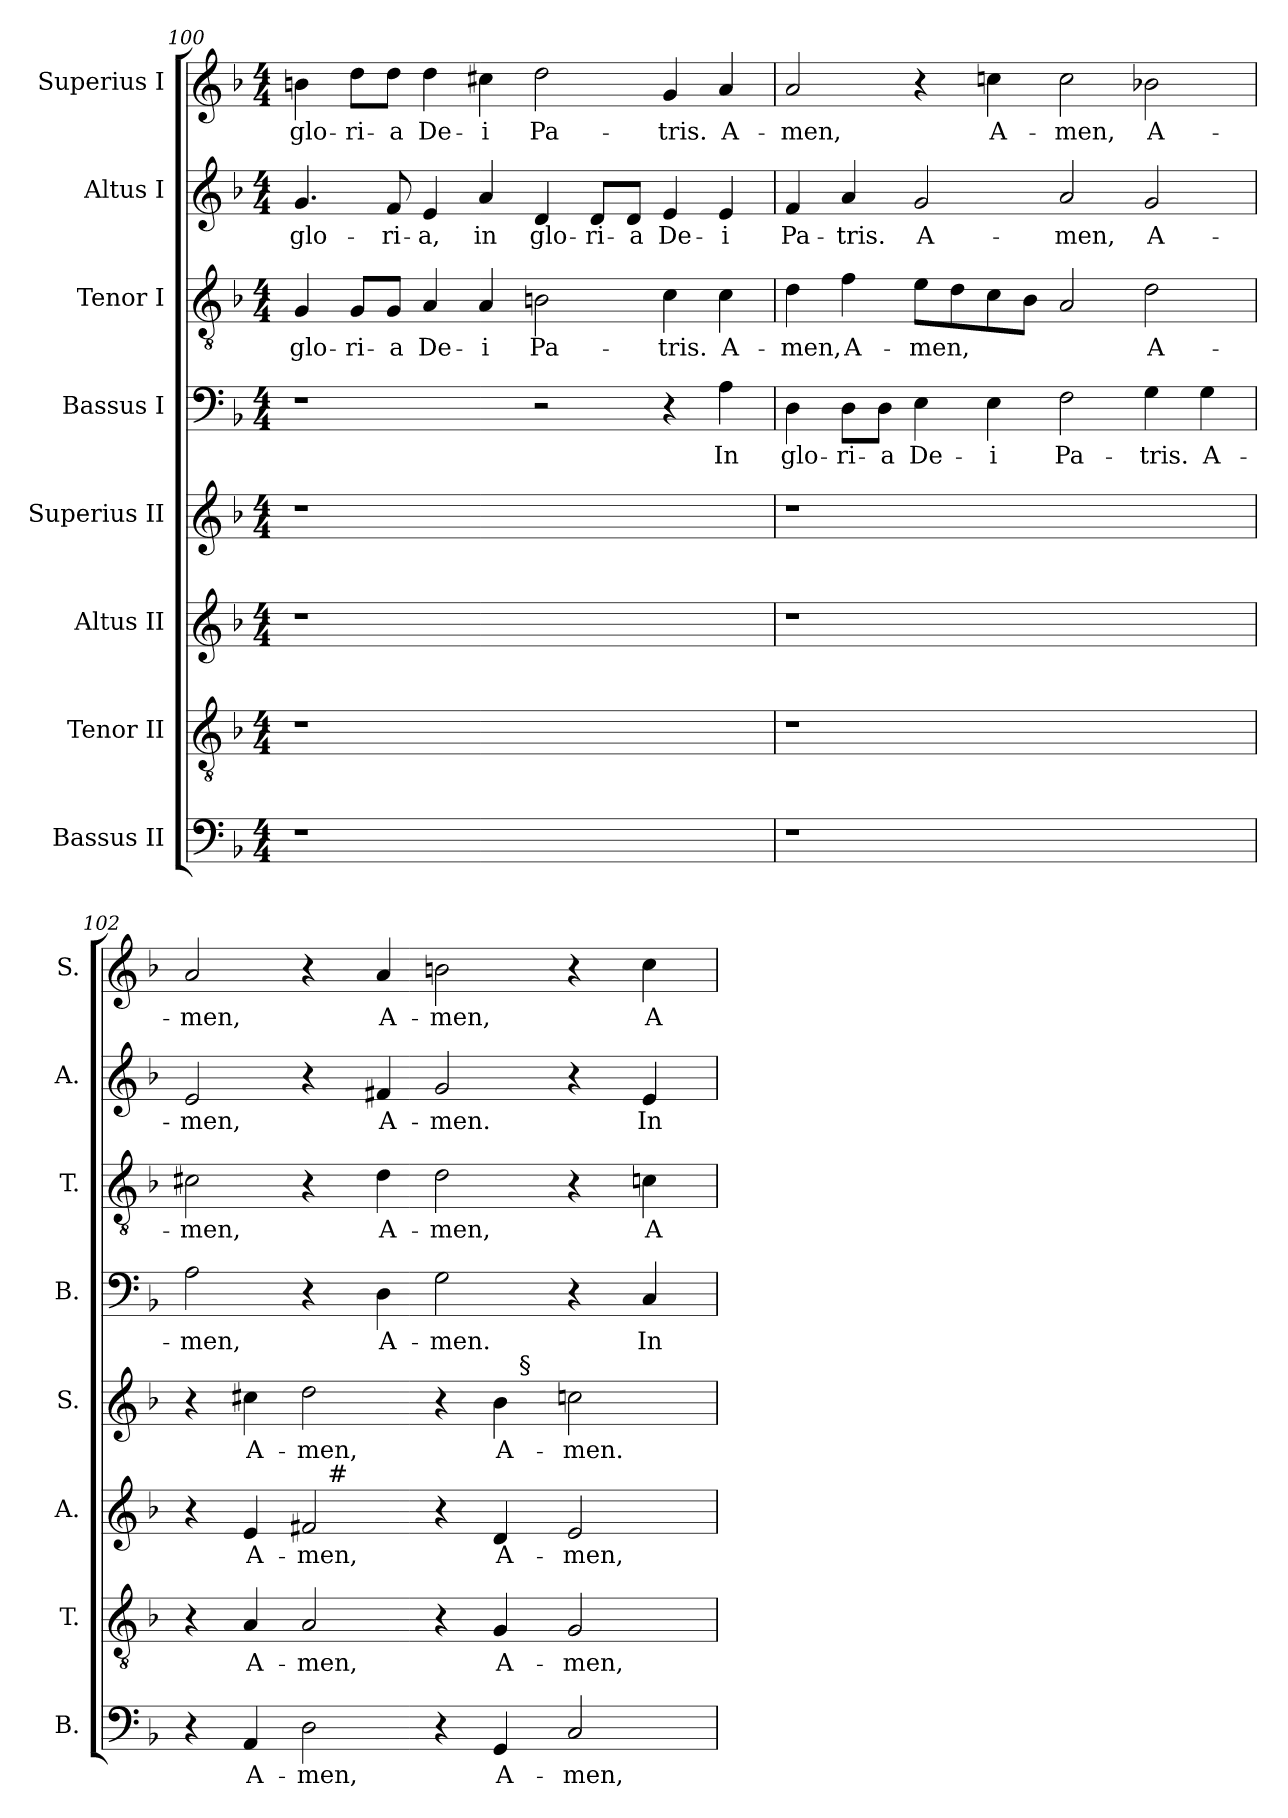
**kern	**text	**kern	**text	**kern	**text	**kern	**text	**kern	**text	**kern	**text	**kern	**text	**kern	**text
*part8	*part8	*part7	*part7	*part6	*part6	*part5	*part5	*part4	*part4	*part3	*part3	*part2	*part2	*part1	*part1
*staff8	*staff8	*staff7	*staff7	*staff6	*staff6	*staff5	*staff5	*staff4	*staff4	*staff3	*staff3	*staff2	*staff2	*staff1	*staff1
*I"Bassus II	*	*I"Tenor II	*	*I"Altus II	*	*I"Superius II	*	*I"Bassus I	*	*I"Tenor I	*	*I"Altus I	*	*I"Superius I	*
*I'B.	*	*I'T.	*	*I'A.	*	*I'S.	*	*I'B.	*	*I'T.	*	*I'A.	*	*I'S.	*
*clefF4	*	*clefGv2	*	*clefG2	*	*clefG2	*	*clefF4	*	*clefGv2	*	*clefG2	*	*clefG2	*
*	*	*ITrd7c12	*	*	*	*	*	*	*	*ITrd7c12	*	*	*	*	*
*k[b-]	*	*k[b-]	*	*k[b-]	*	*k[b-]	*	*k[b-]	*	*k[b-]	*	*k[b-]	*	*k[b-]	*
*d:	*	*d:	*	*d:	*	*d:	*	*d:	*	*d:	*	*d:	*	*d:	*
*M4/4	*	*M4/4	*	*M4/4	*	*M4/4	*	*M4/4	*	*M4/4	*	*M4/4	*	*M4/4	*
=100	=100	=100	=100	=100	=100	=100	=100	=100	=100	=100	=100	=100	=100	=100	=100
!LO:N:vis=1	!	!LO:N:vis=1	!	!LO:N:vis=1	!	!LO:N:vis=1	!	!	!	!	!LO:LY:b	!	!LO:LY:b	!	!LO:LY:b
1r	.	1r	.	1r	.	1r	.	1r	.	4GG/	glo-	4.g/	glo-	4bn\	glo-
!	!	!	!	!	!	!	!	!	!	!	!LO:LY:b	!	!	!	!LO:LY:b
.	.	.	.	.	.	.	.	.	.	8GG/L	-ri-	.	.	8dd\L	-ri-
!	!	!	!	!	!	!	!	!	!	!	!LO:LY:b	!	!LO:LY:b	!	!LO:LY:b
.	.	.	.	.	.	.	.	.	.	8GG/J	-a	8f/	-ri-	8dd\J	-a
!	!	!	!	!	!	!	!	!	!	!	!LO:LY:b	!	!LO:LY:b	!	!LO:LY:b
.	.	.	.	.	.	.	.	.	.	4AA/	De-	4e/	-a,	4dd\	De-
!	!	!	!	!	!	!	!	!	!	!	!LO:LY:b	!	!LO:LY:b	!	!LO:LY:b
.	.	.	.	.	.	.	.	.	.	4AA/	-i	4a/	in	4cc#X\	-i
!	!	!	!	!	!	!	!	!	!	!	!LO:LY:b	!	!LO:LY:b	!	!LO:LY:b
1ryy	.	1ryy	.	1ryy	.	1ryy	.	2r	.	2BBn\	Pa-	4d/	glo-	2dd\	Pa-
!	!	!	!	!	!	!	!	!	!	!	!	!	!LO:LY:b	!	!
.	.	.	.	.	.	.	.	.	.	.	.	8d/L	-ri-	.	.
!	!	!	!	!	!	!	!	!	!	!	!	!	!LO:LY:b	!	!
.	.	.	.	.	.	.	.	.	.	.	.	8d/J	-a	.	.
!	!	!	!	!	!	!	!	!	!	!	!LO:LY:b	!	!LO:LY:b	!	!LO:LY:b
.	.	.	.	.	.	.	.	4r	.	4C\	-tris.	4e/	De-	4g/	-tris.
!	!	!	!	!	!	!	!	!	!LO:LY:b	!	!LO:LY:b	!	!LO:LY:b	!	!LO:LY:b
.	.	.	.	.	.	.	.	4A\	In	4C\	A-	4e/	-i	4a/	A-
!!LO:PB:g=z
=101	=101	=101	=101	=101	=101	=101	=101	=101	=101	=101	=101	=101	=101	=101	=101
!LO:N:vis=1	!	!LO:N:vis=1	!	!LO:N:vis=1	!	!LO:N:vis=1	!	!	!LO:LY:b	!	!LO:LY:b	!	!LO:LY:b	!	!LO:LY:b
1r	.	1r	.	1r	.	1r	.	4D\	glo-	4D\	-men,	4f/	Pa-	2a/	-men,
!	!	!	!	!	!	!	!	!	!LO:LY:b	!	!LO:LY:b	!	!LO:LY:b	!	!
.	.	.	.	.	.	.	.	8D\L	-ri-	4F\	A-	4a/	-tris.	.	.
!	!	!	!	!	!	!	!	!	!LO:LY:b	!	!	!	!	!	!
.	.	.	.	.	.	.	.	8D\J	-a	.	.	.	.	.	.
!	!	!	!	!	!	!	!	!	!LO:LY:b	!	!LO:LY:b	!	!LO:LY:b	!	!
.	.	.	.	.	.	.	.	4E\	De-	8E\L	-men,	2g/	A-	4r	.
.	.	.	.	.	.	.	.	.	.	8D\	.	.	.	.	.
!	!	!	!	!	!	!	!	!	!LO:LY:b	!	!	!	!	!	!LO:LY:b
.	.	.	.	.	.	.	.	4E\	-i	8C\	.	.	.	4ccn\	A-
.	.	.	.	.	.	.	.	.	.	8BB-\J	.	.	.	.	.
!	!	!	!	!	!	!	!	!	!LO:LY:b	!	!	!	!LO:LY:b	!	!LO:LY:b
1ryy	.	1ryy	.	1ryy	.	1ryy	.	2F\	Pa-	2AA/	.	2a/	-men,	2cc\	-men,
!	!	!	!	!	!	!	!	!	!LO:LY:b	!	!LO:LY:b	!	!LO:LY:b	!	!LO:LY:b
.	.	.	.	.	.	.	.	4G\	-tris.	2D\	A-	2g/	A-	2b-X\	A-
!	!	!	!	!	!	!	!	!	!LO:LY:b	!	!	!	!	!	!
.	.	.	.	.	.	.	.	4G\	A-	.	.	.	.	.	.
=102	=102	=102	=102	=102	=102	=102	=102	=102	=102	=102	=102	=102	=102	=102	=102
!	!	!	!	!	!	!	!	!	!LO:LY:b	!	!LO:LY:b	!	!LO:LY:b	!	!LO:LY:b
*	*	*	*	*^	*	*^	*	*	*	*	*	*	*	*	*
4r	.	4r	.	4r	2ryy	.	4r	1ryy	.	2A\	-men,	2C#X\	-men,	2e/	-men,	2a/	-men,
!	!LO:LY:b	!	!LO:LY:b	!	!	!LO:LY:b	!	!	!LO:LY:b	!	!	!	!	!	!	!	!
4AA/	A-	4AA/	A-	4e/	.	A-	4cc#X\	.	A-	.	.	.	.	.	.	.	.
!	!LO:LY:b	!	!LO:LY:b	!	!	!LO:LY:b	!	!	!LO:LY:b	!	!	!	!	!	!	!	!
2D\	-men,	2AA/	-men,	2f#X/	16ryy	-men,	2dd\	.	-men,	4r	.	4r	.	4r	.	4r	.
!	!	!	!	!	!LO:TX:a:t=#	!	!	!	!	!	!	!	!	!	!	!	!
.	.	.	.	.	1ryy	.	.	.	.	.	.	.	.	.	.	.	.
!	!	!	!	!	!	!	!	!	!	!	!LO:LY:b	!	!LO:LY:b	!	!LO:LY:b	!	!LO:LY:b
.	.	.	.	.	.	.	.	.	.	4D\	A-	4D\	A-	4f#X/	A-	4a/	A-
!	!	!	!	!	!	!	!	!	!	!	!LO:LY:b	!	!LO:LY:b	!	!LO:LY:b	!	!LO:LY:b
4r	.	4r	.	4r	.	.	4r	4ryy	.	2G\	-men.	2D\	-men,	2g/	-men.	2bn\	-men,
!	!LO:LY:b	!	!LO:LY:b	!	!	!LO:LY:b	!	!	!LO:LY:b	!	!	!	!	!	!	!	!
4GG/	A-	4GG/	A-	4d/	.	A-	4b-\	16ryy	A-	.	.	.	.	.	.	.	.
!	!	!	!	!	!	!	!	!LO:TX:a:t=§	!	!	!	!	!	!	!	!	!
.	.	.	.	.	.	.	.	2ryy	.	.	.	.	.	.	.	.	.
!	!LO:LY:b	!	!LO:LY:b	!	!	!LO:LY:b	!	!	!LO:LY:b	!	!	!	!	!	!	!	!
2C/	-men,	2GG/	-men,	2e/	.	-men,	2ccn\	.	-men.	4r	.	4r	.	4r	.	4r	.
.	.	.	.	.	4..ryy	.	.	.	.	.	.	.	.	.	.	.	.
!	!	!	!	!	!	!	!	!	!	!	!LO:LY:b	!	!LO:LY:b	!	!LO:LY:b	!	!LO:LY:b
.	.	.	.	.	.	.	.	.	.	4C/	In	4Cn\	A-	4e/	In	4cc\	A-
.	.	.	.	.	.	.	.	8.ryy	.	.	.	.	.	.	.	.	.
*	*	*	*	*v	*v	*	*	*	*	*	*	*	*	*	*	*	*
*	*	*	*	*	*	*v	*v	*	*	*	*	*	*	*	*	*
=	=	=	=	=	=	=	=	=	=	=	=	=	=	=	=
*-	*-	*-	*-	*-	*-	*-	*-	*-	*-	*-	*-	*-	*-	*-	*-
